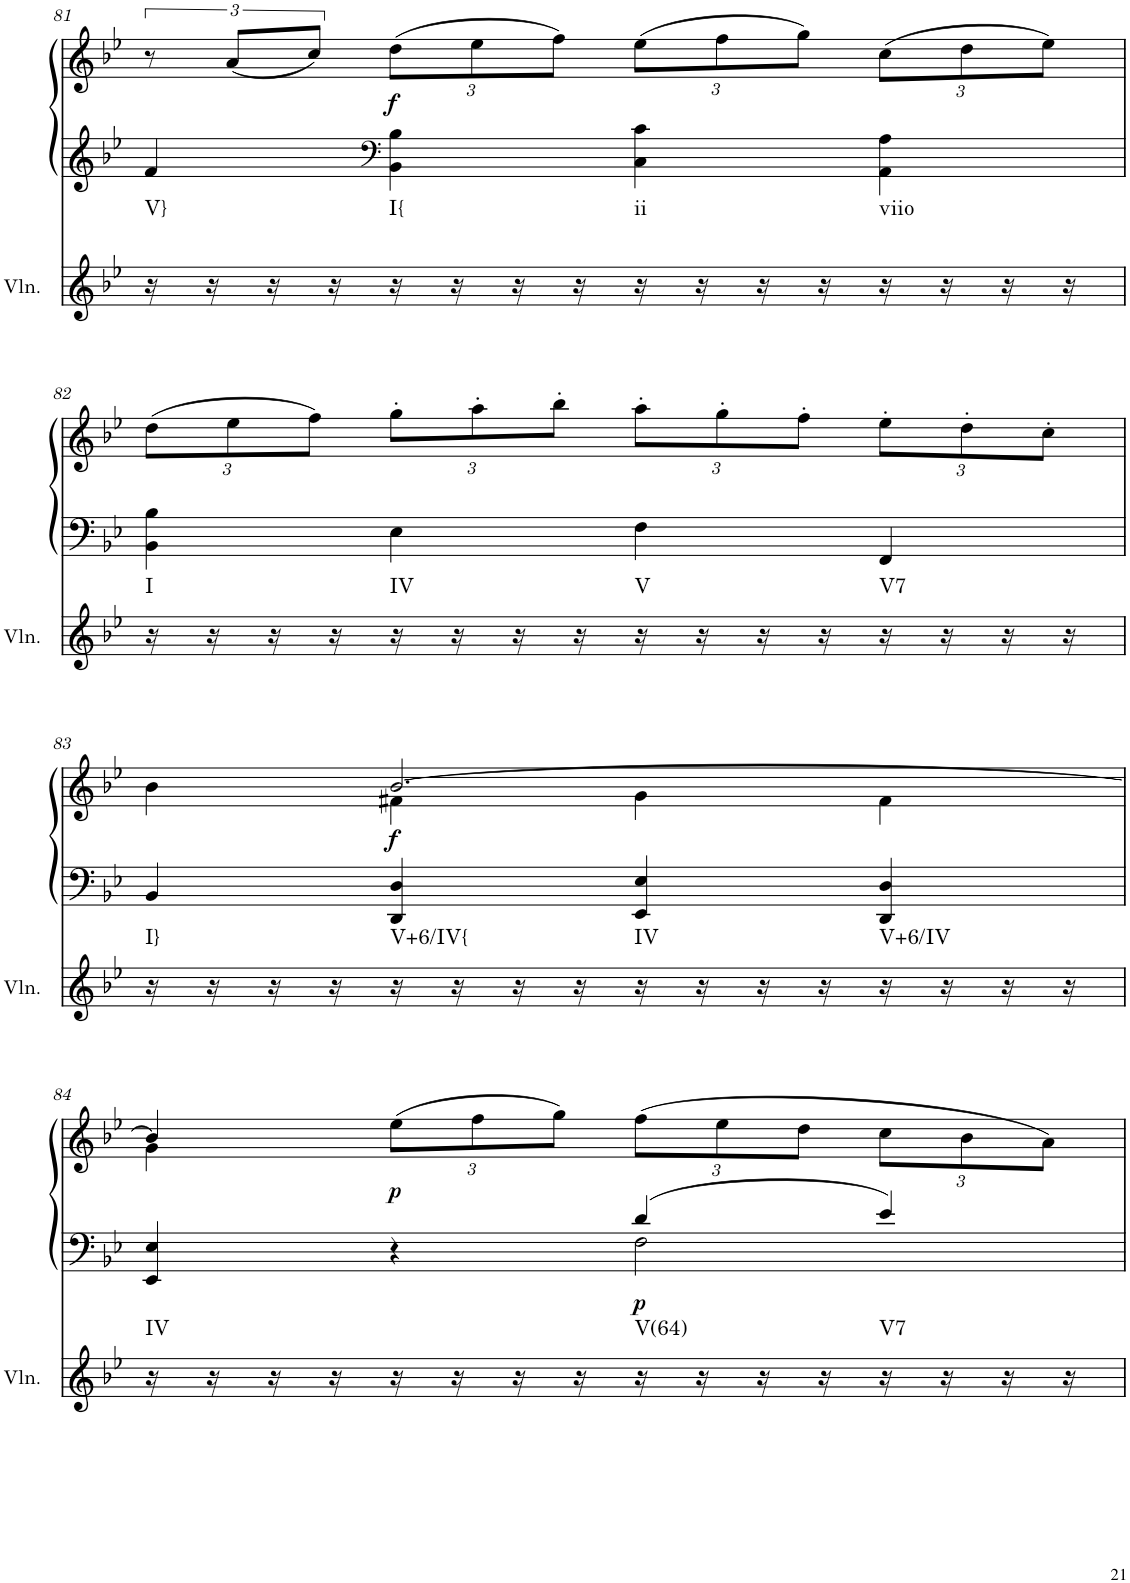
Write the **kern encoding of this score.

**kern	**harte	**kern	**kern	**dynam
*part2	*part2	*part1	*part1	*part1
*staff3	*	*staff2	*staff1	*staff1/2
*I"Violin	*	*I"Klavier linke Hand	*	*
*I'Vln.	*	*	*	*
!!LO:PB:g=z
*clefG2	*	*clefG2	*clefG2	*
*k[b-e-]	*	*k[b-e-]	*k[b-e-]	*
*M2/2	*	*M2/2	*M2/2	*
*met(c|)	*	*met(c|)	*met(c|)	*
=81	=81	=81	=81	=81
!	!LO:H:kt=V}	!	!	!
16r	N	4f/	12r	.
16r	.	.	.	.
.	.	.	(12a/L	.
16r	.	.	.	.
.	.	.	12cc/J)	.
16r	.	.	.	.
*	*	*clefF4	*	*
*	*	*	*Xbrackettup	*
!	!LO:H:kt=I{	!	!	!LO:DY:b
16r	N	4BB-\ 4B-\	(12dd\L	f
16r	.	.	.	.
.	.	.	12ee-\	.
16r	.	.	.	.
.	.	.	12ff\J)	.
16r	.	.	.	.
!	!LO:H:kt=ii	!	!	!
16r	N	4C\ 4c\	(12ee-\L	.
16r	.	.	.	.
.	.	.	12ff\	.
16r	.	.	.	.
.	.	.	12gg\J)	.
16r	.	.	.	.
!	!LO:H:kt=viio	!	!	!
16r	N	4AA\ 4A\	(12cc\L	.
16r	.	.	.	.
.	.	.	12dd\	.
16r	.	.	.	.
.	.	.	12ee-\J)	.
16r	.	.	.	.
!!LO:LB:g=z
=82	=82	=82	=82	=82
!	!LO:H:kt=I	!	!	!
16r	N	4BB-\ 4B-\	(12dd\L	.
16r	.	.	.	.
.	.	.	12ee-\	.
16r	.	.	.	.
.	.	.	12ff\J)	.
16r	.	.	.	.
!	!LO:H:kt=IV	!	!	!
16r	N	4E-\	12gg'\L	.
16r	.	.	.	.
.	.	.	12aa'\	.
16r	.	.	.	.
.	.	.	12bb-'\J	.
16r	.	.	.	.
!	!LO:H:kt=V	!	!	!
16r	N	4F\	12aa'\L	.
16r	.	.	.	.
.	.	.	12gg'\	.
16r	.	.	.	.
.	.	.	12ff'\J	.
16r	.	.	.	.
!	!LO:H:kt=V7	!	!	!
16r	N	4FF/	12ee-'\L	.
16r	.	.	.	.
.	.	.	12dd'\	.
16r	.	.	.	.
.	.	.	12cc'\J	.
16r	.	.	.	.
!!LO:LB:g=z
=83	=83	=83	=83	=83
*	*	*	*^	*
!	!LO:H:kt=I}	!	!	!	!
16r	N	4BB-/	4b-\	4ryy	.
16r	.	.	.	.	.
16r	.	.	.	.	.
16r	.	.	.	.	.
!	!LO:H:kt=V+6/IV{	!	!	!	!LO:DY:b
16r	N	4DD/ 4D/	[2.b-/	4f#X\	f
16r	.	.	.	.	.
16r	.	.	.	.	.
16r	.	.	.	.	.
!	!LO:H:kt=IV	!	!	!	!
16r	N	4EE-/ 4E-/	.	4g\	.
16r	.	.	.	.	.
16r	.	.	.	.	.
16r	.	.	.	.	.
!	!LO:H:kt=V+6/IV	!	!	!	!
16r	N	4DD/ 4D/	.	4f#\	.
16r	.	.	.	.	.
16r	.	.	.	.	.
16r	.	.	.	.	.
!!LO:LB:g=z	!!
=84	=84	=84	=84	=84	=84
*	*	*^	*	*	*
!	!LO:H:kt=IV	!	!	!	!	!
16r	N	4EE-/ 4E-/	4ryy	4b-/]	4g\	.
16r	.	.	.	.	.	.
16r	.	.	.	.	.	.
16r	.	.	.	.	.	.
!	!	!	!	!	!	!LO:DY:b
16r	.	4r	4ryy	(>12ee-\L	2.ryy	p
16r	.	.	.	.	.	.
.	.	.	.	12ff\	.	.
16r	.	.	.	.	.	.
.	.	.	.	12gg\J)	.	.
16r	.	.	.	.	.	.
!	!LO:H:kt=V(64)	!	!	!	!	!LO:DY:b=2
16r	N	4d/	2F\	(>12ff\L	.	p
16r	.	.	.	.	.	.
.	.	.	.	12ee-\	.	.
16r	.	.	.	.	.	.
.	.	.	.	12dd\J	.	.
16r	.	.	.	.	.	.
!	!LO:H:kt=V7	!	!	!	!	!
16r	N	4e-/	.	12cc\L	.	.
16r	.	.	.	.	.	.
.	.	.	.	12b-\	.	.
16r	.	.	.	.	.	.
.	.	.	.	12a\J)	.	.
16r	.	.	.	.	.	.
*	*	*v	*v	*	*	*
*	*	*	*v	*v	*
=	=	=	=	=
*-	*-	*-	*-	*-
